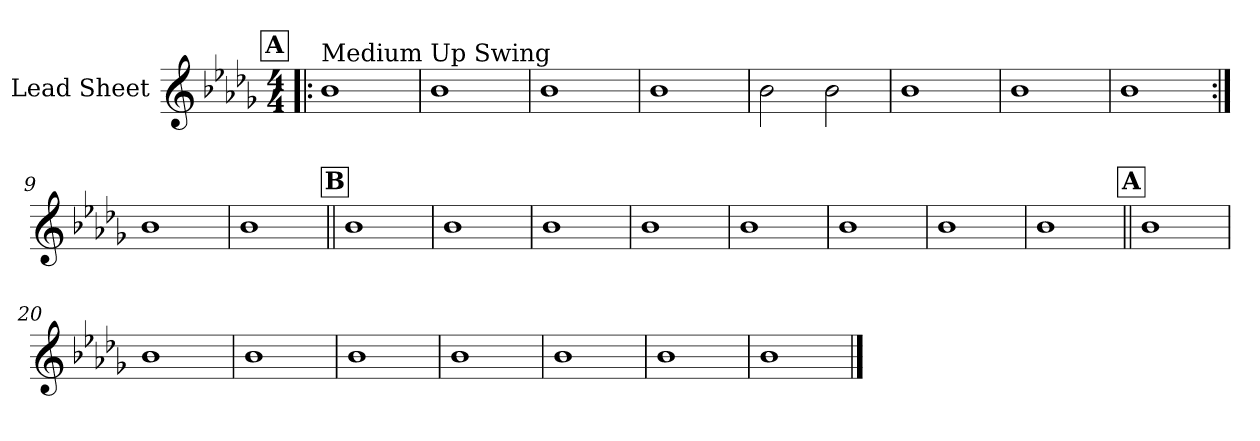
**kern
*part1
*staff1
*I"Lead Sheet
*clefG2
*k[b-e-a-d-g-]
*D-:
*M4/4
!!LO:REH:place=s1:a:fs=14:t=A
=1!|:
!LO:TX:a:t=Medium Up Swing
1b-
=2
1b-
=3
1b-
=4
1b-
!!LO:LB:g=z
=5
2b-\
2b-\
=6
1b-
=7
1b-
=8
1b-
!!LO:LB:g=z
=9:|!
1b-
=10
1b-
!!LO:LB:g=z
!!LO:REH:place=s1:a:fs=14:t=B
=11||
1b-
=12
1b-
=13
1b-
=14
1b-
!!LO:LB:g=z
=15
1b-
=16
1b-
=17
1b-
=18
1b-
!!LO:LB:g=z
!!LO:REH:place=s1:a:fs=14:t=A
=19||
1b-
=20
1b-
=21
1b-
=22
1b-
!!LO:LB:g=z
=23
1b-
=24
1b-
=25
1b-
=26
1b-
==
*-
